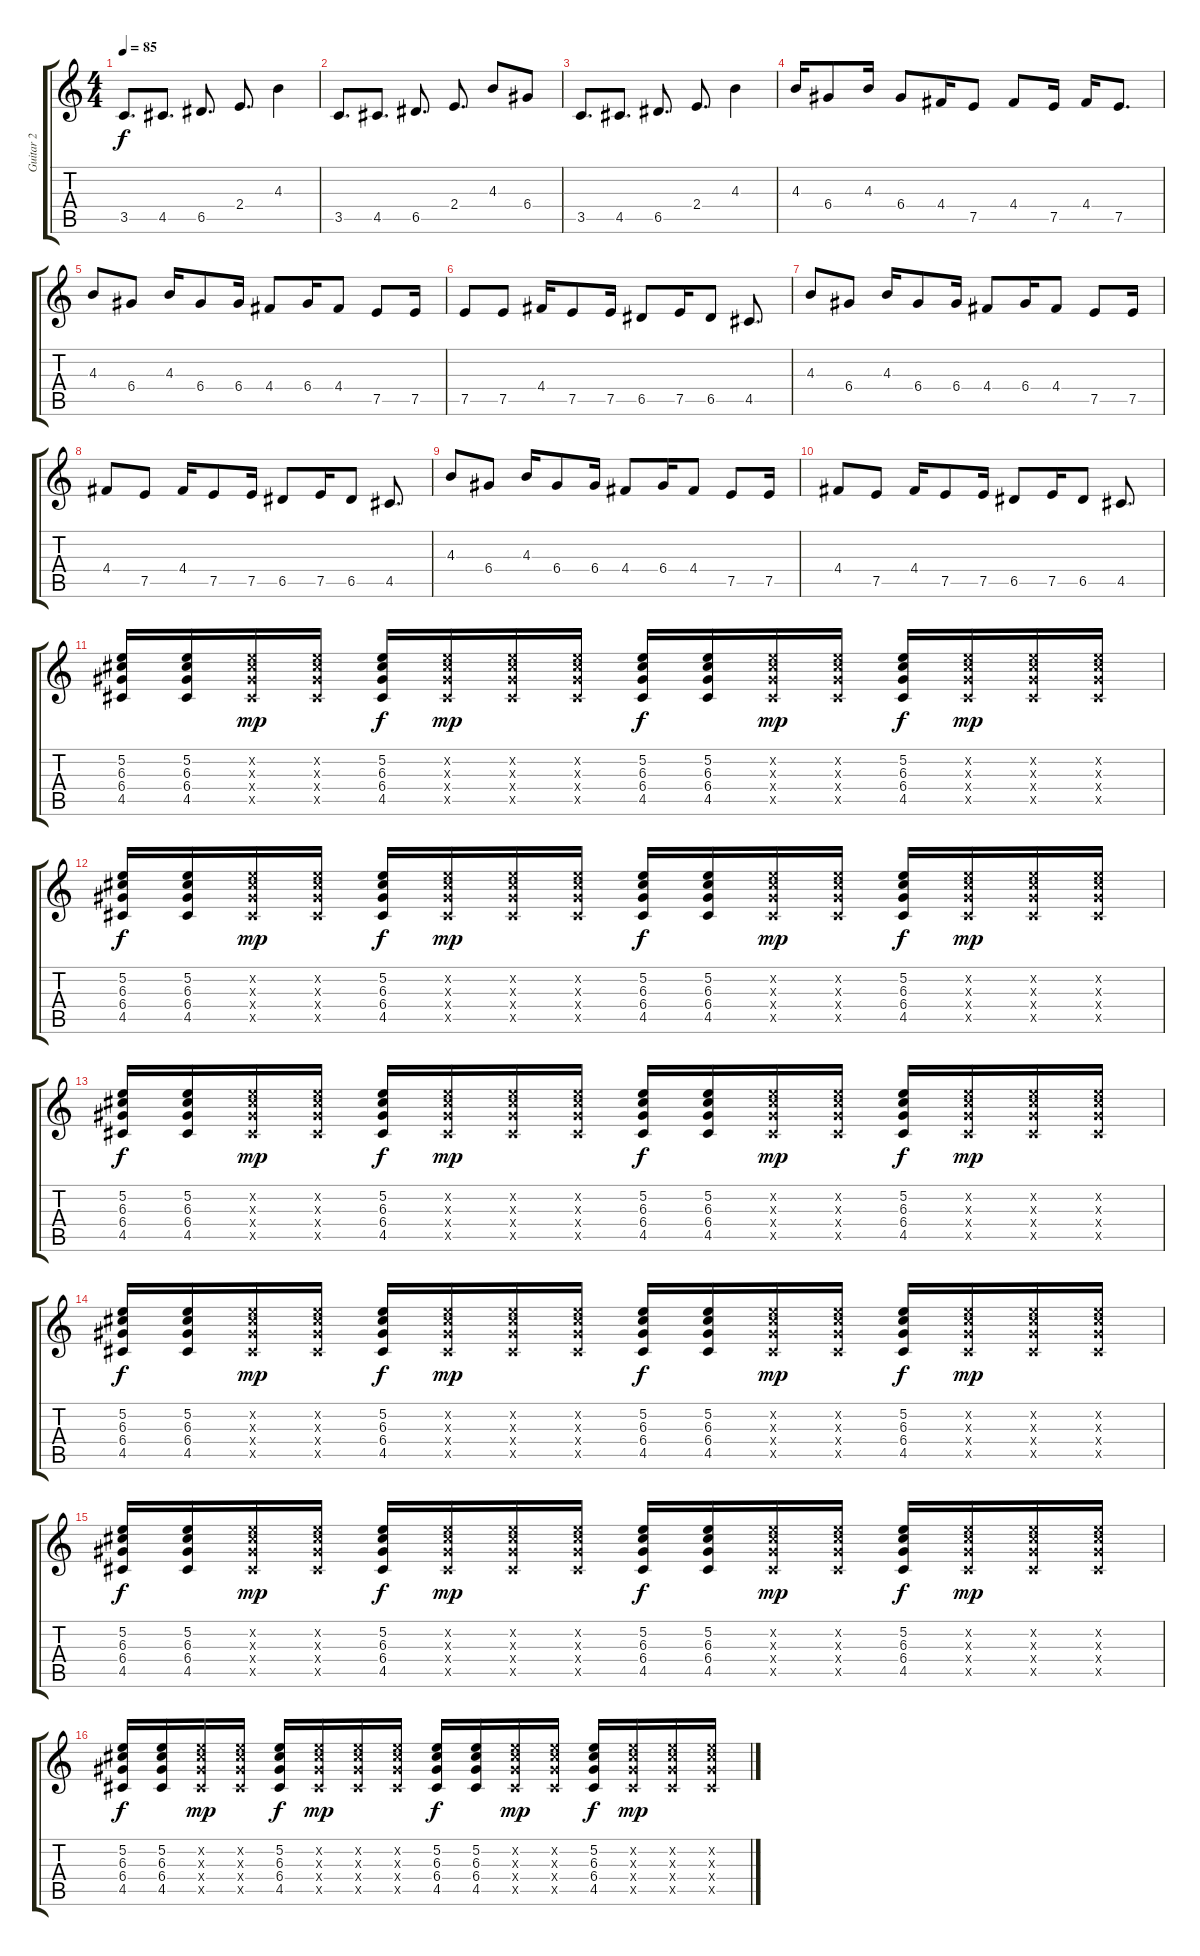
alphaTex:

\track ("Guitar 2" "Guitar 2") {instrument acousticguitarnylon}
\staff {score tabs}
\tuning (E4 B3 G3 D3 A2 E2) {hide}
\ts (4 4)
\tempo 85
\clef g2
\ks c
3.5.8{d dy f} 4.5.8{d} 6.5.8{d} 2.4.8{d} 4.3.4 |
3.5.8{d} 4.5.8{d} 6.5.8{d} 2.4.8{d} 4.3.8 6.4.8 |
3.5.8{d} 4.5.8{d} 6.5.8{d} 2.4.8{d} 4.3.4 |
4.3.16 6.4.8 4.3.16 6.4.8 4.4.16 7.5.8 4.4.8 7.5.16 4.4.16 7.5.8{d} |
4.3.8 6.4.8 4.3.16 6.4.8 6.4.16 4.4.8 6.4.16 4.4.8 7.5.8 7.5.16 |
7.5.8 7.5.8 4.4.16 7.5.8 7.5.16 6.5.8 7.5.16 6.5.8 4.5.8{d} |
4.3.8 6.4.8 4.3.16 6.4.8 6.4.16 4.4.8 6.4.16 4.4.8 7.5.8 7.5.16 |
4.4.8 7.5.8 4.4.16 7.5.8 7.5.16 6.5.8 7.5.16 6.5.8 4.5.8{d} |
4.3.8 6.4.8 4.3.16 6.4.8 6.4.16 4.4.8 6.4.16 4.4.8 7.5.8 7.5.16 |
4.4.8 7.5.8 4.4.16 7.5.8 7.5.16 6.5.8 7.5.16 6.5.8 4.5.8{d} |
(5.2 6.3 6.4 4.5).16 (5.2 6.3 6.4 4.5).16 (5.2{x} 6.3{x} 6.4{x} 4.5{x}).16{dy mp} (5.2{x} 6.3{x} 6.4{x} 4.5{x}).16 (5.2 6.3 6.4 4.5).16{dy f} (5.2{x} 6.3{x} 6.4{x} 4.5{x}).16{dy mp} (5.2{x} 6.3{x} 6.4{x} 4.5{x}).16 (5.2{x} 6.3{x} 6.4{x} 4.5{x}).16 (5.2 6.3 6.4 4.5).16{dy f} (5.2 6.3 6.4 4.5).16 (5.2{x} 6.3{x} 6.4{x} 4.5{x}).16{dy mp} (5.2{x} 6.3{x} 6.4{x} 4.5{x}).16 (5.2 6.3 6.4 4.5).16{dy f} (5.2{x} 6.3{x} 6.4{x} 4.5{x}).16{dy mp} (5.2{x} 6.3{x} 6.4{x} 4.5{x}).16 (5.2{x} 6.3{x} 6.4{x} 4.5{x}).16 |
(5.2 6.3 6.4 4.5).16{dy f} (5.2 6.3 6.4 4.5).16 (5.2{x} 6.3{x} 6.4{x} 4.5{x}).16{dy mp} (5.2{x} 6.3{x} 6.4{x} 4.5{x}).16 (5.2 6.3 6.4 4.5).16{dy f} (5.2{x} 6.3{x} 6.4{x} 4.5{x}).16{dy mp} (5.2{x} 6.3{x} 6.4{x} 4.5{x}).16 (5.2{x} 6.3{x} 6.4{x} 4.5{x}).16 (5.2 6.3 6.4 4.5).16{dy f} (5.2 6.3 6.4 4.5).16 (5.2{x} 6.3{x} 6.4{x} 4.5{x}).16{dy mp} (5.2{x} 6.3{x} 6.4{x} 4.5{x}).16 (5.2 6.3 6.4 4.5).16{dy f} (5.2{x} 6.3{x} 6.4{x} 4.5{x}).16{dy mp} (5.2{x} 6.3{x} 6.4{x} 4.5{x}).16 (5.2{x} 6.3{x} 6.4{x} 4.5{x}).16 |
(5.2 6.3 6.4 4.5).16{dy f} (5.2 6.3 6.4 4.5).16 (5.2{x} 6.3{x} 6.4{x} 4.5{x}).16{dy mp} (5.2{x} 6.3{x} 6.4{x} 4.5{x}).16 (5.2 6.3 6.4 4.5).16{dy f} (5.2{x} 6.3{x} 6.4{x} 4.5{x}).16{dy mp} (5.2{x} 6.3{x} 6.4{x} 4.5{x}).16 (5.2{x} 6.3{x} 6.4{x} 4.5{x}).16 (5.2 6.3 6.4 4.5).16{dy f} (5.2 6.3 6.4 4.5).16 (5.2{x} 6.3{x} 6.4{x} 4.5{x}).16{dy mp} (5.2{x} 6.3{x} 6.4{x} 4.5{x}).16 (5.2 6.3 6.4 4.5).16{dy f} (5.2{x} 6.3{x} 6.4{x} 4.5{x}).16{dy mp} (5.2{x} 6.3{x} 6.4{x} 4.5{x}).16 (5.2{x} 6.3{x} 6.4{x} 4.5{x}).16 |
(5.2 6.3 6.4 4.5).16{dy f} (5.2 6.3 6.4 4.5).16 (5.2{x} 6.3{x} 6.4{x} 4.5{x}).16{dy mp} (5.2{x} 6.3{x} 6.4{x} 4.5{x}).16 (5.2 6.3 6.4 4.5).16{dy f} (5.2{x} 6.3{x} 6.4{x} 4.5{x}).16{dy mp} (5.2{x} 6.3{x} 6.4{x} 4.5{x}).16 (5.2{x} 6.3{x} 6.4{x} 4.5{x}).16 (5.2 6.3 6.4 4.5).16{dy f} (5.2 6.3 6.4 4.5).16 (5.2{x} 6.3{x} 6.4{x} 4.5{x}).16{dy mp} (5.2{x} 6.3{x} 6.4{x} 4.5{x}).16 (5.2 6.3 6.4 4.5).16{dy f} (5.2{x} 6.3{x} 6.4{x} 4.5{x}).16{dy mp} (5.2{x} 6.3{x} 6.4{x} 4.5{x}).16 (5.2{x} 6.3{x} 6.4{x} 4.5{x}).16 |
(5.2 6.3 6.4 4.5).16{dy f} (5.2 6.3 6.4 4.5).16 (5.2{x} 6.3{x} 6.4{x} 4.5{x}).16{dy mp} (5.2{x} 6.3{x} 6.4{x} 4.5{x}).16 (5.2 6.3 6.4 4.5).16{dy f} (5.2{x} 6.3{x} 6.4{x} 4.5{x}).16{dy mp} (5.2{x} 6.3{x} 6.4{x} 4.5{x}).16 (5.2{x} 6.3{x} 6.4{x} 4.5{x}).16 (5.2 6.3 6.4 4.5).16{dy f} (5.2 6.3 6.4 4.5).16 (5.2{x} 6.3{x} 6.4{x} 4.5{x}).16{dy mp} (5.2{x} 6.3{x} 6.4{x} 4.5{x}).16 (5.2 6.3 6.4 4.5).16{dy f} (5.2{x} 6.3{x} 6.4{x} 4.5{x}).16{dy mp} (5.2{x} 6.3{x} 6.4{x} 4.5{x}).16 (5.2{x} 6.3{x} 6.4{x} 4.5{x}).16 |
(5.2 6.3 6.4 4.5).16{dy f} (5.2 6.3 6.4 4.5).16 (5.2{x} 6.3{x} 6.4{x} 4.5{x}).16{dy mp} (5.2{x} 6.3{x} 6.4{x} 4.5{x}).16 (5.2 6.3 6.4 4.5).16{dy f} (5.2{x} 6.3{x} 6.4{x} 4.5{x}).16{dy mp} (5.2{x} 6.3{x} 6.4{x} 4.5{x}).16 (5.2{x} 6.3{x} 6.4{x} 4.5{x}).16 (5.2 6.3 6.4 4.5).16{dy f} (5.2 6.3 6.4 4.5).16 (5.2{x} 6.3{x} 6.4{x} 4.5{x}).16{dy mp} (5.2{x} 6.3{x} 6.4{x} 4.5{x}).16 (5.2 6.3 6.4 4.5).16{dy f} (5.2{x} 6.3{x} 6.4{x} 4.5{x}).16{dy mp} (5.2{x} 6.3{x} 6.4{x} 4.5{x}).16 (5.2{x} 6.3{x} 6.4{x} 4.5{x}).16
